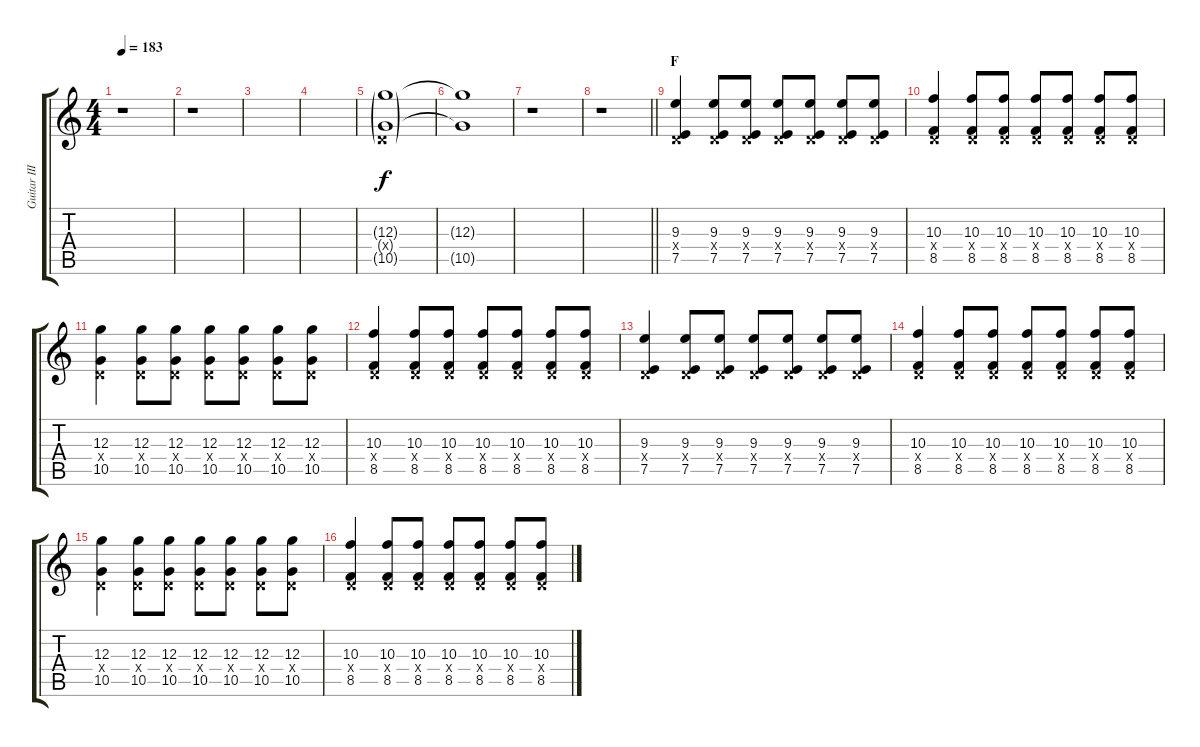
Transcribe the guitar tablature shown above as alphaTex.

\track ("Guitar III" "Guitar III") {instrument overdrivenguitar}
\staff {score tabs}
\tuning (E4 B3 G3 D3 A2 E2) {hide}
\ts (4 4)
\tempo 183
\clef g2
\ks c
r.1{dy f} |
r.1 |
|
|
(12.3{g} 0.4{g x} 10.5{g}).1 |
(12.3{t} 10.5{t}).1 |
r.1 |
\barLineRight lightlight
r.1 |
\section ("" "F")
(9.3 0.4{x} 7.5).4 (9.3 0.4{x} 7.5).8 (9.3 0.4{x} 7.5).8 (9.3 0.4{x} 7.5).8 (9.3 0.4{x} 7.5).8 (9.3 0.4{x} 7.5).8 (9.3 0.4{x} 7.5).8 |
(10.3 0.4{x} 8.5).4 (10.3 0.4{x} 8.5).8 (10.3 0.4{x} 8.5).8 (10.3 0.4{x} 8.5).8 (10.3 0.4{x} 8.5).8 (10.3 0.4{x} 8.5).8 (10.3 0.4{x} 8.5).8 |
(12.3 0.4{x} 10.5).4 (12.3 0.4{x} 10.5).8 (12.3 0.4{x} 10.5).8 (12.3 0.4{x} 10.5).8 (12.3 0.4{x} 10.5).8 (12.3 0.4{x} 10.5).8 (12.3 0.4{x} 10.5).8 |
(10.3 0.4{x} 8.5).4 (10.3 0.4{x} 8.5).8 (10.3 0.4{x} 8.5).8 (10.3 0.4{x} 8.5).8 (10.3 0.4{x} 8.5).8 (10.3 0.4{x} 8.5).8 (10.3 0.4{x} 8.5).8 |
(9.3 0.4{x} 7.5).4 (9.3 0.4{x} 7.5).8 (9.3 0.4{x} 7.5).8 (9.3 0.4{x} 7.5).8 (9.3 0.4{x} 7.5).8 (9.3 0.4{x} 7.5).8 (9.3 0.4{x} 7.5).8 |
(10.3 0.4{x} 8.5).4 (10.3 0.4{x} 8.5).8 (10.3 0.4{x} 8.5).8 (10.3 0.4{x} 8.5).8 (10.3 0.4{x} 8.5).8 (10.3 0.4{x} 8.5).8 (10.3 0.4{x} 8.5).8 |
(12.3 0.4{x} 10.5).4 (12.3 0.4{x} 10.5).8 (12.3 0.4{x} 10.5).8 (12.3 0.4{x} 10.5).8 (12.3 0.4{x} 10.5).8 (12.3 0.4{x} 10.5).8 (12.3 0.4{x} 10.5).8 |
(10.3 0.4{x} 8.5).4 (10.3 0.4{x} 8.5).8 (10.3 0.4{x} 8.5).8 (10.3 0.4{x} 8.5).8 (10.3 0.4{x} 8.5).8 (10.3 0.4{x} 8.5).8 (10.3 0.4{x} 8.5).8
